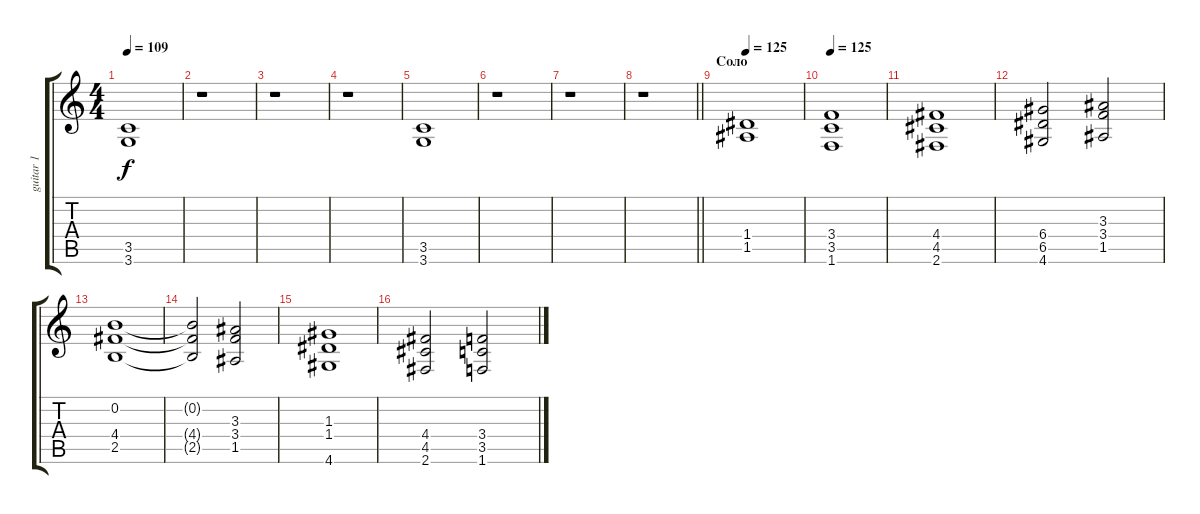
\track ("guitar 1" "guitar 1") {instrument distortionguitar}
\staff {score tabs}
\tuning (E4 B3 G3 D3 A2 E2) {hide}
\ts (4 4)
\tempo 109
\clef g2
\ks c
(3.5 3.6).1{dy f} |
r.1 |
r.1 |
r.1 |
(3.5 3.6).1 |
r.1 |
r.1 |
\barLineRight lightlight
r.1 |
\section ("" "Соло")
\tempo 125
(1.4 1.5).1 |
\tempo 125
(3.4 3.5 1.6).1 |
(4.4 4.5 2.6).1 |
(6.4 6.5 4.6).2 (3.3 3.4 1.5).2 |
(0.2 4.4 2.5).1 |
(0.2{t} 4.4{t} 2.5{t}).2 (3.3 3.4 1.5).2 |
(1.3 1.4 4.6).1 |
(4.4 4.5 2.6).2 (3.4 3.5 1.6).2
